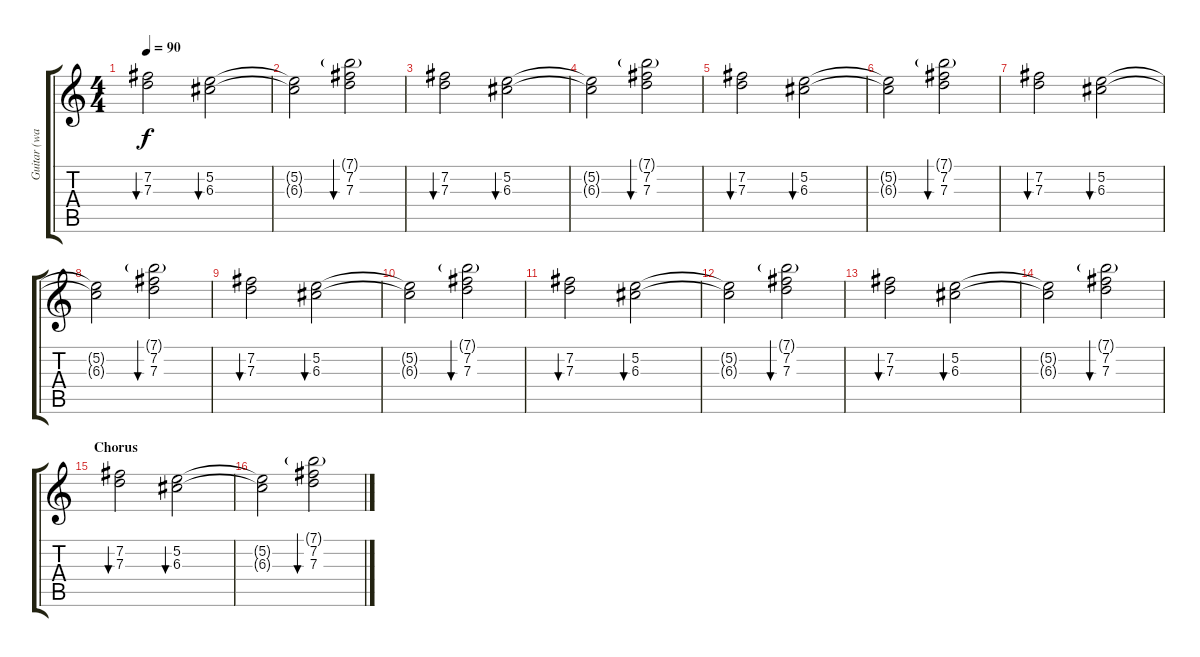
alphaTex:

\track ("Guitar (wah-wah)" "Guitar (wa") {instrument electricguitarjazz}
\staff {score tabs}
\tuning (E4 B3 G3 D3 A2 E2) {hide}
\ts (4 4)
\tempo 90
\clef g2
\ks c
(7.2 7.3).2{bu 240 dy f} (5.2 6.3).2{bu 240} |
(5.2{t} 6.3{t}).2 (7.1{g} 7.2 7.3).2{bu 240} |
(7.2 7.3).2{bu 240} (5.2 6.3).2{bu 240} |
(5.2{t} 6.3{t}).2 (7.1{g} 7.2 7.3).2{bu 240} |
(7.2 7.3).2{bu 240} (5.2 6.3).2{bu 240} |
(5.2{t} 6.3{t}).2 (7.1{g} 7.2 7.3).2{bu 240} |
(7.2 7.3).2{bu 240} (5.2 6.3).2{bu 240} |
(5.2{t} 6.3{t}).2 (7.1{g} 7.2 7.3).2{bu 240} |
(7.2 7.3).2{bu 240} (5.2 6.3).2{bu 240} |
(5.2{t} 6.3{t}).2 (7.1{g} 7.2 7.3).2{bu 240} |
(7.2 7.3).2{bu 240} (5.2 6.3).2{bu 240} |
(5.2{t} 6.3{t}).2 (7.1{g} 7.2 7.3).2{bu 240} |
(7.2 7.3).2{bu 240} (5.2 6.3).2{bu 240} |
(5.2{t} 6.3{t}).2 (7.1{g} 7.2 7.3).2{bu 240} |
\section ("" "Chorus")
(7.2 7.3).2{bu 240} (5.2 6.3).2{bu 240} |
(5.2{t} 6.3{t}).2 (7.1{g} 7.2 7.3).2{bu 240}
